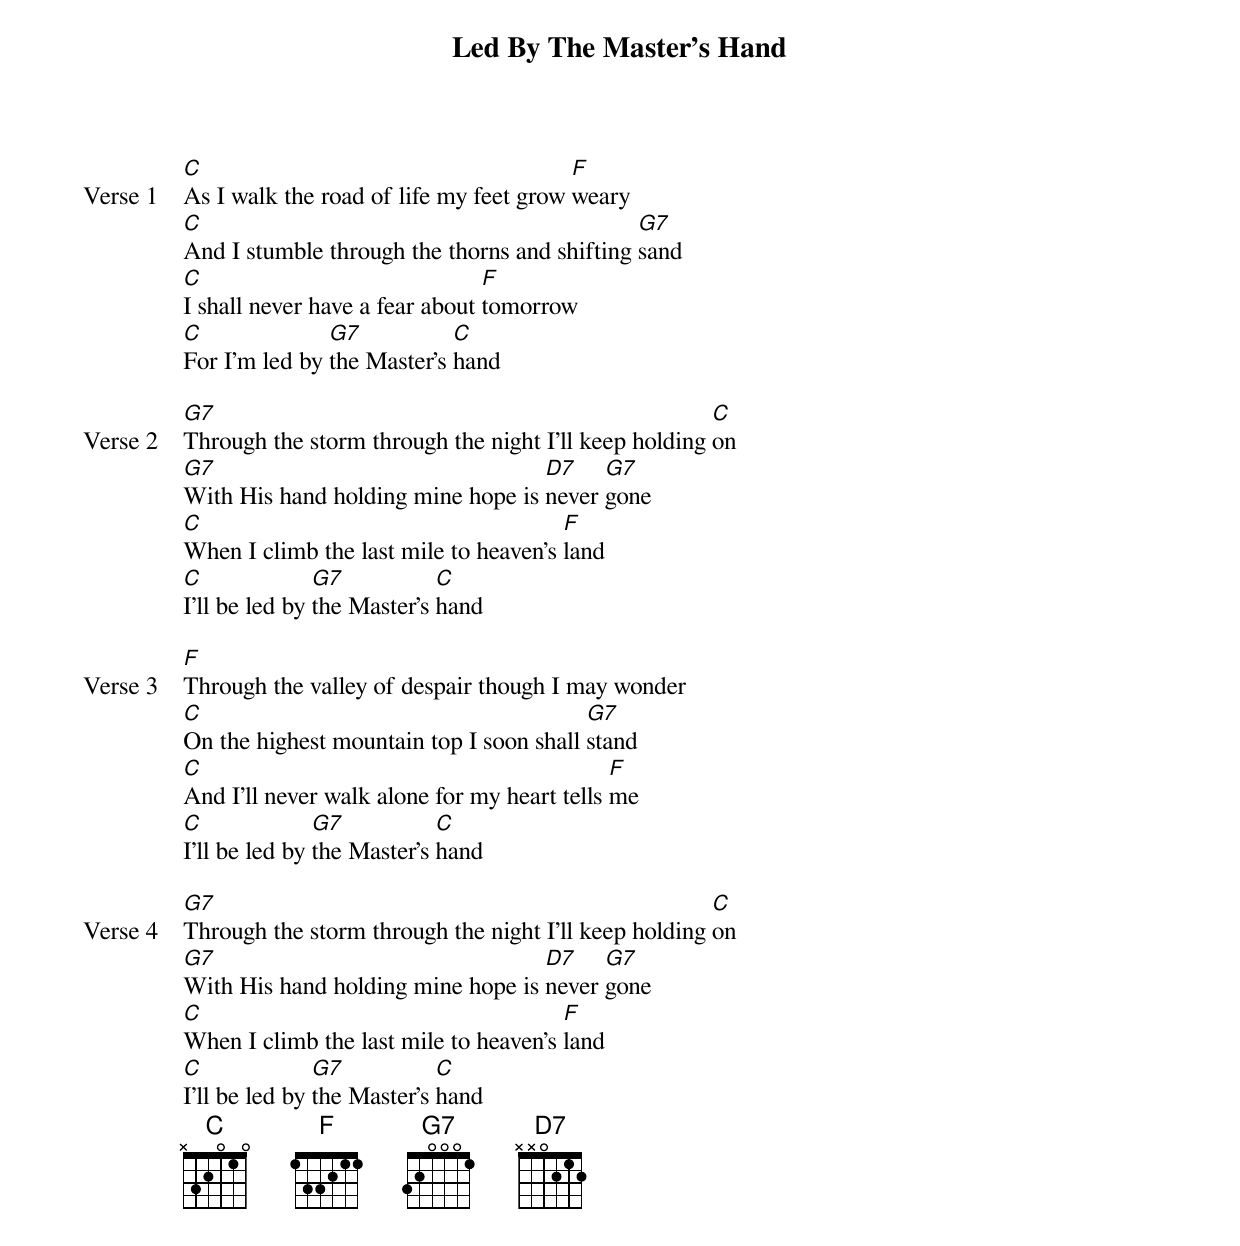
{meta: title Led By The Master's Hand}
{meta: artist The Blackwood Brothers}
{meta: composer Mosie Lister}
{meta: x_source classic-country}
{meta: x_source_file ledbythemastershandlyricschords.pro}
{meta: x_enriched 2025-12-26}

{start_of_verse: Verse 1}
[C]As I walk the road of life my feet grow [F]weary
[C]And I stumble through the thorns and shifting [G7]sand
[C]I shall never have a fear about [F]tomorrow
[C]For I'm led by [G7]the Master's [C]hand
{end_of_verse}

{start_of_verse: Verse 2}
[G7]Through the storm through the night I'll keep holding [C]on
[G7]With His hand holding mine hope is [D7]never [G7]gone
[C]When I climb the last mile to heaven's [F]land
[C]I'll be led by [G7]the Master's [C]hand
{end_of_verse}

{start_of_verse: Verse 3}
[F]Through the valley of despair though I may wonder
[C]On the highest mountain top I soon shall [G7]stand
[C]And I'll never walk alone for my heart tells [F]me
[C]I'll be led by [G7]the Master's [C]hand
{end_of_verse}

{start_of_verse: Verse 4}
[G7]Through the storm through the night I'll keep holding [C]on
[G7]With His hand holding mine hope is [D7]never [G7]gone
[C]When I climb the last mile to heaven's [F]land
[C]I'll be led by [G7]the Master's [C]hand
{end_of_verse}
